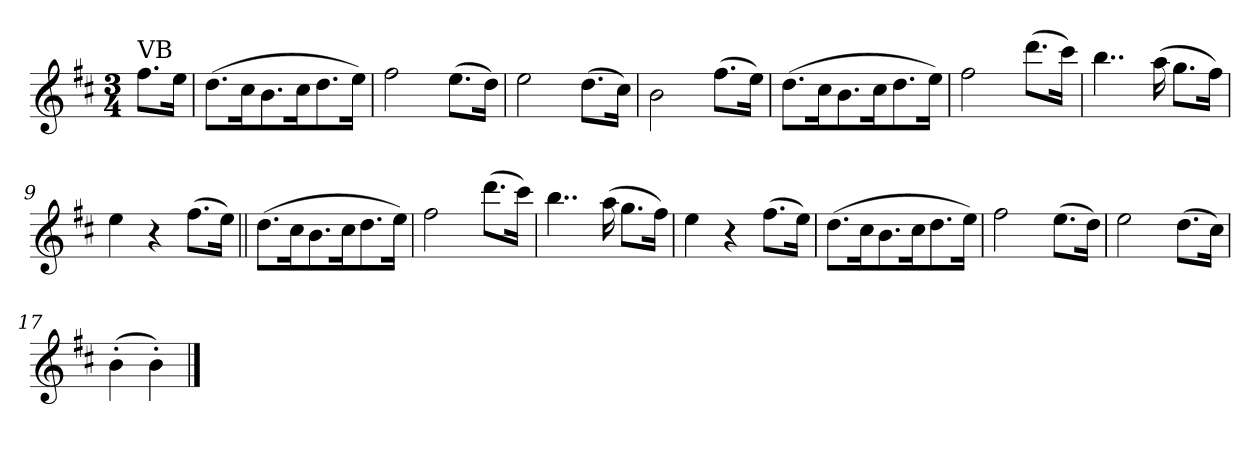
**kern
*part1
*staff1
*clefG2
*k[f#c#]
*D:
*M3/4
*MM50
=1
!LO:TX:a:t=VB
8.ff#\L
16ee\Jk
=2
(>8.dd\L
16cc#\K
8.b\
16cc#\K
8.dd\
16ee\Jk)
=3
2ff#\
(>8.ee\L
16dd\Jk)
=4
2ee\
(>8.dd\L
16cc#\Jk)
=5
2b\
(>8.ff#\L
16ee\Jk)
=6
(>8.dd\L
16cc#\K
8.b\
16cc#\K
8.dd\
16ee\Jk)
=7
2ff#\
(>8.ddd\L
16ccc#\Jk)
=8
4..bb\
(>16aa\
8.gg\L
16ff#\Jk)
=9
4ee\
4r
(>8.ff#\L
16ee\Jk)
!!LO:LB:g=z
=10||
(>8.dd\L
16cc#\K
8.b\
16cc#\K
8.dd\
16ee\Jk)
=11
2ff#\
(>8.ddd\L
16ccc#\Jk)
=12
4..bb\
(>16aa\
8.gg\L
16ff#\Jk)
=13
4ee\
4r
(>8.ff#\L
16ee\Jk)
=14
(>8.dd\L
16cc#\K
8.b\
16cc#\K
8.dd\
16ee\Jk)
=15
2ff#\
(>8.ee\L
16dd\Jk)
=16
2ee\
(>8.dd\L
16cc#\Jk)
=17
(>4b'\
4b'\)
==
*-
